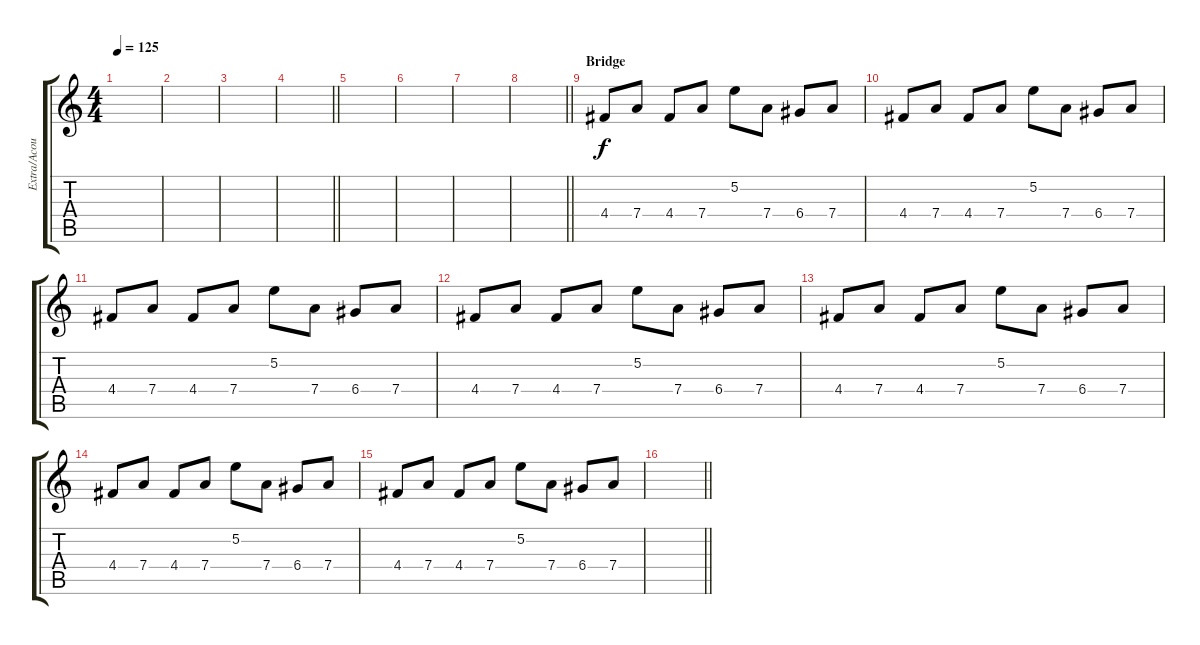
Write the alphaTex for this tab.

\track ("Extra/Acoustic" "Extra/Acou") {instrument acousticguitarsteel}
\staff {score tabs}
\tuning (E4 B3 G3 D3 A2 E2) {hide}
\ts (4 4)
\tempo 125
\clef g2
\ks c
|
|
|
\barLineRight lightlight
|
|
|
|
\barLineRight lightlight
|
\section ("" "Bridge")
4.4.8{volume 10 instrument electricguitarclean} 7.4.8 4.4.8 7.4.8 5.2.8 7.4.8 6.4.8 7.4.8 |
4.4.8 7.4.8 4.4.8 7.4.8 5.2.8 7.4.8 6.4.8 7.4.8 |
4.4.8 7.4.8 4.4.8 7.4.8 5.2.8 7.4.8 6.4.8 7.4.8 |
4.4.8 7.4.8 4.4.8 7.4.8 5.2.8 7.4.8 6.4.8 7.4.8 |
4.4.8 7.4.8 4.4.8 7.4.8 5.2.8 7.4.8 6.4.8 7.4.8 |
4.4.8 7.4.8 4.4.8 7.4.8 5.2.8 7.4.8 6.4.8 7.4.8 |
4.4.8 7.4.8 4.4.8 7.4.8 5.2.8 7.4.8 6.4.8 7.4.8 |
\barLineRight lightlight
